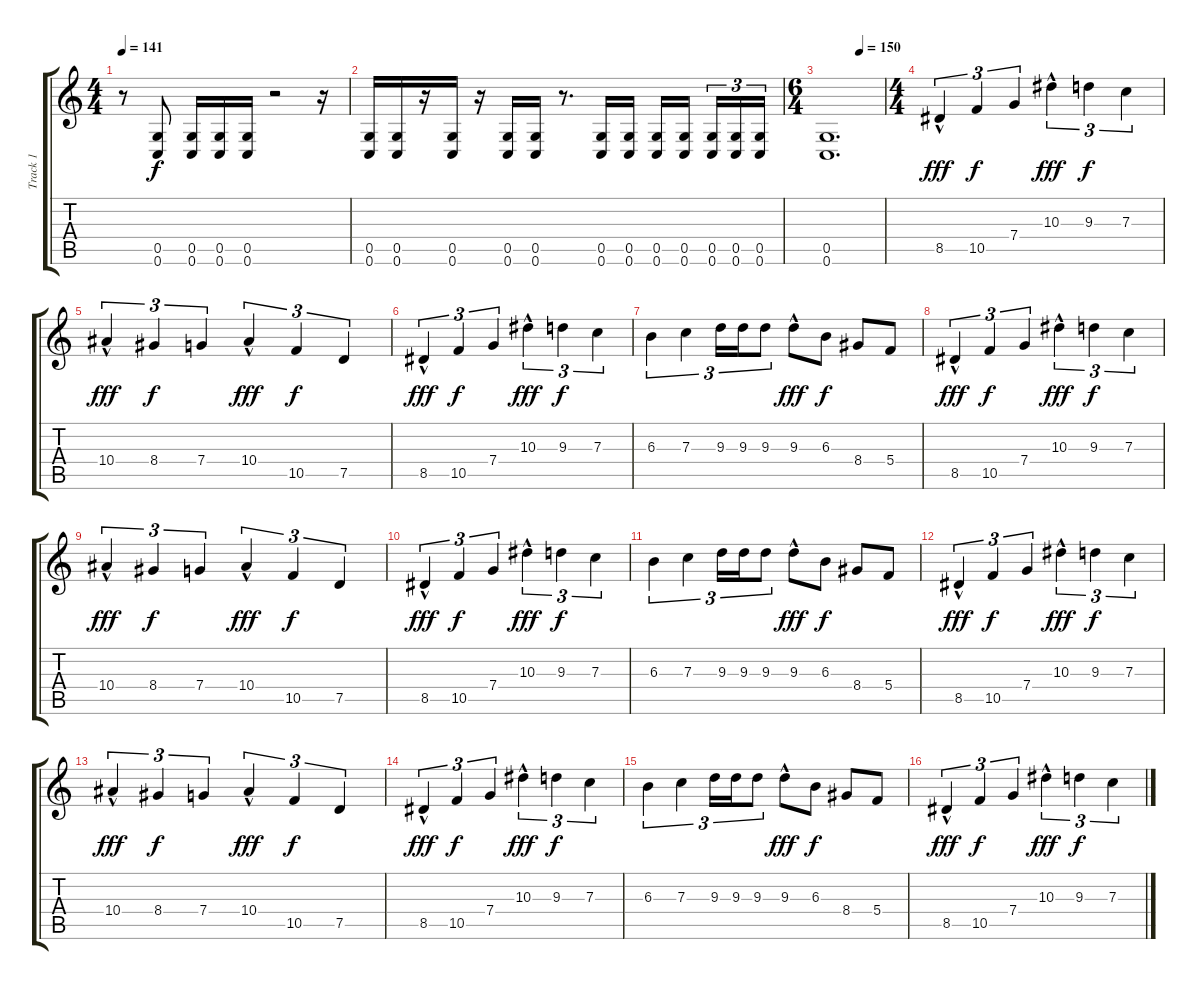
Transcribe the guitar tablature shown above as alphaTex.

\track ("Track 1" "Track 1") {instrument distortionguitar}
\staff {score tabs}
\tuning (D4 A3 F3 C3 G2 C2) {hide}
\ts (4 4)
\tempo 141
\clef g2
\ks c
r.8{dy f} (0.5 0.6).8 (0.5 0.6).16 (0.5 0.6).16 (0.5 0.6).16 r.2 r.16 |
(0.5 0.6).16 (0.5 0.6).16 r.16 (0.5 0.6).16 r.16 (0.5 0.6).16 (0.5 0.6).16 r.8{d} (0.5 0.6).16 (0.5 0.6).16 (0.5 0.6).16 (0.5 0.6).16{beam splitsecondary} (0.5 0.6).16{tu (3 2)} (0.5 0.6).16{tu (3 2)} (0.5 0.6).16{tu (3 2)} |
\ts (6 4)
\tempo (150 0.5833333333333334)
(0.5 0.6).1{d} |
\ts (4 4)
8.5{hac}.4{tu (3 2) dy fff} 10.5.4{tu (3 2) dy f} 7.4.4{tu (3 2)} 10.3{hac}.4{tu (3 2) dy fff} 9.3.4{tu (3 2) dy f} 7.3.4{tu (3 2)} |
10.4{hac}.4{tu (3 2) dy fff} 8.4.4{tu (3 2) dy f} 7.4.4{tu (3 2)} 10.4{hac}.4{tu (3 2) dy fff} 10.5.4{tu (3 2) dy f} 7.5.4{tu (3 2)} |
8.5{hac}.4{tu (3 2) dy fff} 10.5.4{tu (3 2) dy f} 7.4.4{tu (3 2)} 10.3{hac}.4{tu (3 2) dy fff} 9.3.4{tu (3 2) dy f} 7.3.4{tu (3 2)} |
6.3.4{tu (3 2)} 7.3.4{tu (3 2)} 9.3.16{tu (3 2)} 9.3.16{tu (3 2)} 9.3.8{tu (3 2)} 9.3{hac}.8{dy fff} 6.3.8{dy f} 8.4.8 5.4.8 |
8.5{hac}.4{tu (3 2) dy fff} 10.5.4{tu (3 2) dy f} 7.4.4{tu (3 2)} 10.3{hac}.4{tu (3 2) dy fff} 9.3.4{tu (3 2) dy f} 7.3.4{tu (3 2)} |
10.4{hac}.4{tu (3 2) dy fff} 8.4.4{tu (3 2) dy f} 7.4.4{tu (3 2)} 10.4{hac}.4{tu (3 2) dy fff} 10.5.4{tu (3 2) dy f} 7.5.4{tu (3 2)} |
8.5{hac}.4{tu (3 2) dy fff} 10.5.4{tu (3 2) dy f} 7.4.4{tu (3 2)} 10.3{hac}.4{tu (3 2) dy fff} 9.3.4{tu (3 2) dy f} 7.3.4{tu (3 2)} |
6.3.4{tu (3 2)} 7.3.4{tu (3 2)} 9.3.16{tu (3 2)} 9.3.16{tu (3 2)} 9.3.8{tu (3 2)} 9.3{hac}.8{dy fff} 6.3.8{dy f} 8.4.8 5.4.8 |
8.5{hac}.4{tu (3 2) dy fff} 10.5.4{tu (3 2) dy f} 7.4.4{tu (3 2)} 10.3{hac}.4{tu (3 2) dy fff} 9.3.4{tu (3 2) dy f} 7.3.4{tu (3 2)} |
10.4{hac}.4{tu (3 2) dy fff} 8.4.4{tu (3 2) dy f} 7.4.4{tu (3 2)} 10.4{hac}.4{tu (3 2) dy fff} 10.5.4{tu (3 2) dy f} 7.5.4{tu (3 2)} |
8.5{hac}.4{tu (3 2) dy fff} 10.5.4{tu (3 2) dy f} 7.4.4{tu (3 2)} 10.3{hac}.4{tu (3 2) dy fff} 9.3.4{tu (3 2) dy f} 7.3.4{tu (3 2)} |
6.3.4{tu (3 2)} 7.3.4{tu (3 2)} 9.3.16{tu (3 2)} 9.3.16{tu (3 2)} 9.3.8{tu (3 2)} 9.3{hac}.8{dy fff} 6.3.8{dy f} 8.4.8 5.4.8 |
8.5{hac}.4{tu (3 2) dy fff} 10.5.4{tu (3 2) dy f} 7.4.4{tu (3 2)} 10.3{hac}.4{tu (3 2) dy fff} 9.3.4{tu (3 2) dy f} 7.3.4{tu (3 2)}
